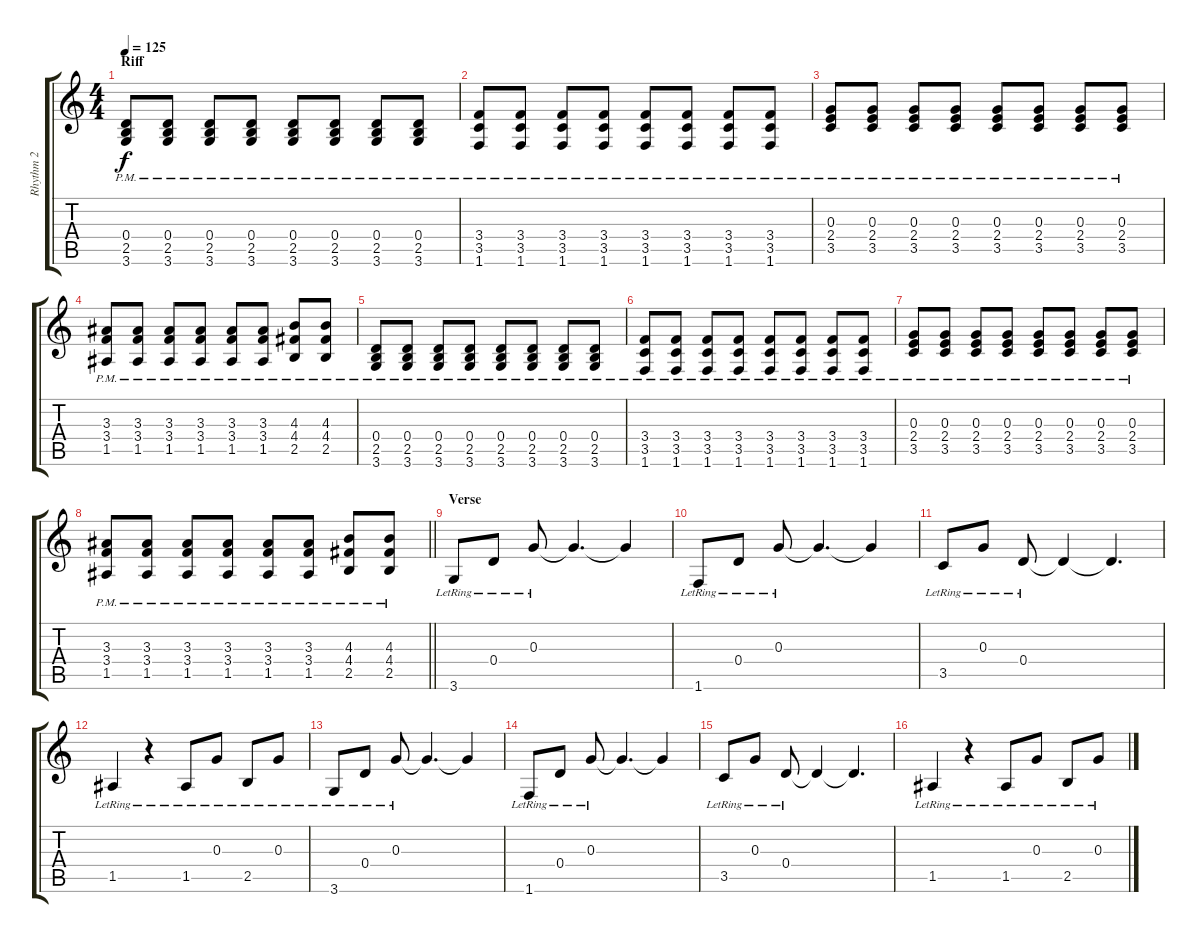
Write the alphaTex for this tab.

\track ("Rhythm 2" "Rhythm 2") {instrument electricguitarclean}
\staff {score tabs}
\tuning (E4 B3 G3 D3 A2 E2) {hide}
\ts (4 4)
\section ("" "Riff")
\tempo 125
\clef g2
\ks c
(0.4{pm} 2.5{pm} 3.6{pm}).8{dy f} (0.4{pm} 2.5{pm} 3.6{pm}).8 (0.4{pm} 2.5{pm} 3.6{pm}).8 (0.4{pm} 2.5{pm} 3.6{pm}).8 (0.4{pm} 2.5{pm} 3.6{pm}).8 (0.4{pm} 2.5{pm} 3.6{pm}).8 (0.4{pm} 2.5{pm} 3.6{pm}).8 (0.4{pm} 2.5{pm} 3.6{pm}).8 |
(3.4{pm} 3.5{pm} 1.6{pm}).8 (3.4{pm} 3.5{pm} 1.6{pm}).8 (3.4{pm} 3.5{pm} 1.6{pm}).8 (3.4{pm} 3.5{pm} 1.6{pm}).8 (3.4{pm} 3.5{pm} 1.6{pm}).8 (3.4{pm} 3.5{pm} 1.6{pm}).8 (3.4{pm} 3.5{pm} 1.6{pm}).8 (3.4{pm} 3.5{pm} 1.6{pm}).8 |
(0.3{pm} 2.4{pm} 3.5{pm}).8 (0.3{pm} 2.4{pm} 3.5{pm}).8 (0.3{pm} 2.4{pm} 3.5{pm}).8 (0.3{pm} 2.4{pm} 3.5{pm}).8 (0.3{pm} 2.4{pm} 3.5{pm}).8 (0.3{pm} 2.4{pm} 3.5{pm}).8 (0.3{pm} 2.4{pm} 3.5{pm}).8 (0.3{pm} 2.4{pm} 3.5{pm}).8 |
(3.3{pm} 3.4{pm} 1.5{pm}).8 (3.3{pm} 3.4{pm} 1.5{pm}).8 (3.3{pm} 3.4{pm} 1.5{pm}).8 (3.3{pm} 3.4{pm} 1.5{pm}).8 (3.3{pm} 3.4{pm} 1.5{pm}).8 (3.3{pm} 3.4{pm} 1.5{pm}).8 (4.3{pm} 4.4{pm} 2.5{pm}).8 (4.3{pm} 4.4{pm} 2.5{pm}).8 |
(0.4{pm} 2.5{pm} 3.6{pm}).8 (0.4{pm} 2.5{pm} 3.6{pm}).8 (0.4{pm} 2.5{pm} 3.6{pm}).8 (0.4{pm} 2.5{pm} 3.6{pm}).8 (0.4{pm} 2.5{pm} 3.6{pm}).8 (0.4{pm} 2.5{pm} 3.6{pm}).8 (0.4{pm} 2.5{pm} 3.6{pm}).8 (0.4{pm} 2.5{pm} 3.6{pm}).8 |
(3.4{pm} 3.5{pm} 1.6{pm}).8 (3.4{pm} 3.5{pm} 1.6{pm}).8 (3.4{pm} 3.5{pm} 1.6{pm}).8 (3.4{pm} 3.5{pm} 1.6{pm}).8 (3.4{pm} 3.5{pm} 1.6{pm}).8 (3.4{pm} 3.5{pm} 1.6{pm}).8 (3.4{pm} 3.5{pm} 1.6{pm}).8 (3.4{pm} 3.5{pm} 1.6{pm}).8 |
(0.3{pm} 2.4{pm} 3.5{pm}).8 (0.3{pm} 2.4{pm} 3.5{pm}).8 (0.3{pm} 2.4{pm} 3.5{pm}).8 (0.3{pm} 2.4{pm} 3.5{pm}).8 (0.3{pm} 2.4{pm} 3.5{pm}).8 (0.3{pm} 2.4{pm} 3.5{pm}).8 (0.3{pm} 2.4{pm} 3.5{pm}).8 (0.3{pm} 2.4{pm} 3.5{pm}).8 |
\barLineRight lightlight
(3.3{pm} 3.4{pm} 1.5{pm}).8 (3.3{pm} 3.4{pm} 1.5{pm}).8 (3.3{pm} 3.4{pm} 1.5{pm}).8 (3.3{pm} 3.4{pm} 1.5{pm}).8 (3.3{pm} 3.4{pm} 1.5{pm}).8 (3.3{pm} 3.4{pm} 1.5{pm}).8 (4.3{pm} 4.4{pm} 2.5{pm}).8 (4.3{pm} 4.4{pm} 2.5{pm}).8 |
\section ("" "Verse")
3.6{lr}.8 0.4{lr}.8 0.3{lr}.8 0.3{t}.4{d} 0.3{t}.4 |
1.6{lr}.8 0.4{lr}.8 0.3{lr}.8 0.3{t}.4{d} 0.3{t}.4 |
3.5{lr}.8 0.3{lr}.8 0.4{lr}.8 0.4{t}.4 0.4{t}.4{d} |
1.5{lr}.4 r.4 1.5{lr}.8 0.3{lr}.8 2.5{lr}.8 0.3{lr}.8 |
3.6{lr}.8 0.4{lr}.8 0.3{lr}.8 0.3{t}.4{d} 0.3{t}.4 |
1.6{lr}.8 0.4{lr}.8 0.3{lr}.8 0.3{t}.4{d} 0.3{t}.4 |
3.5{lr}.8 0.3{lr}.8 0.4{lr}.8 0.4{t}.4 0.4{t}.4{d} |
1.5{lr}.4 r.4 1.5{lr}.8 0.3{lr}.8 2.5{lr}.8 0.3{lr}.8
